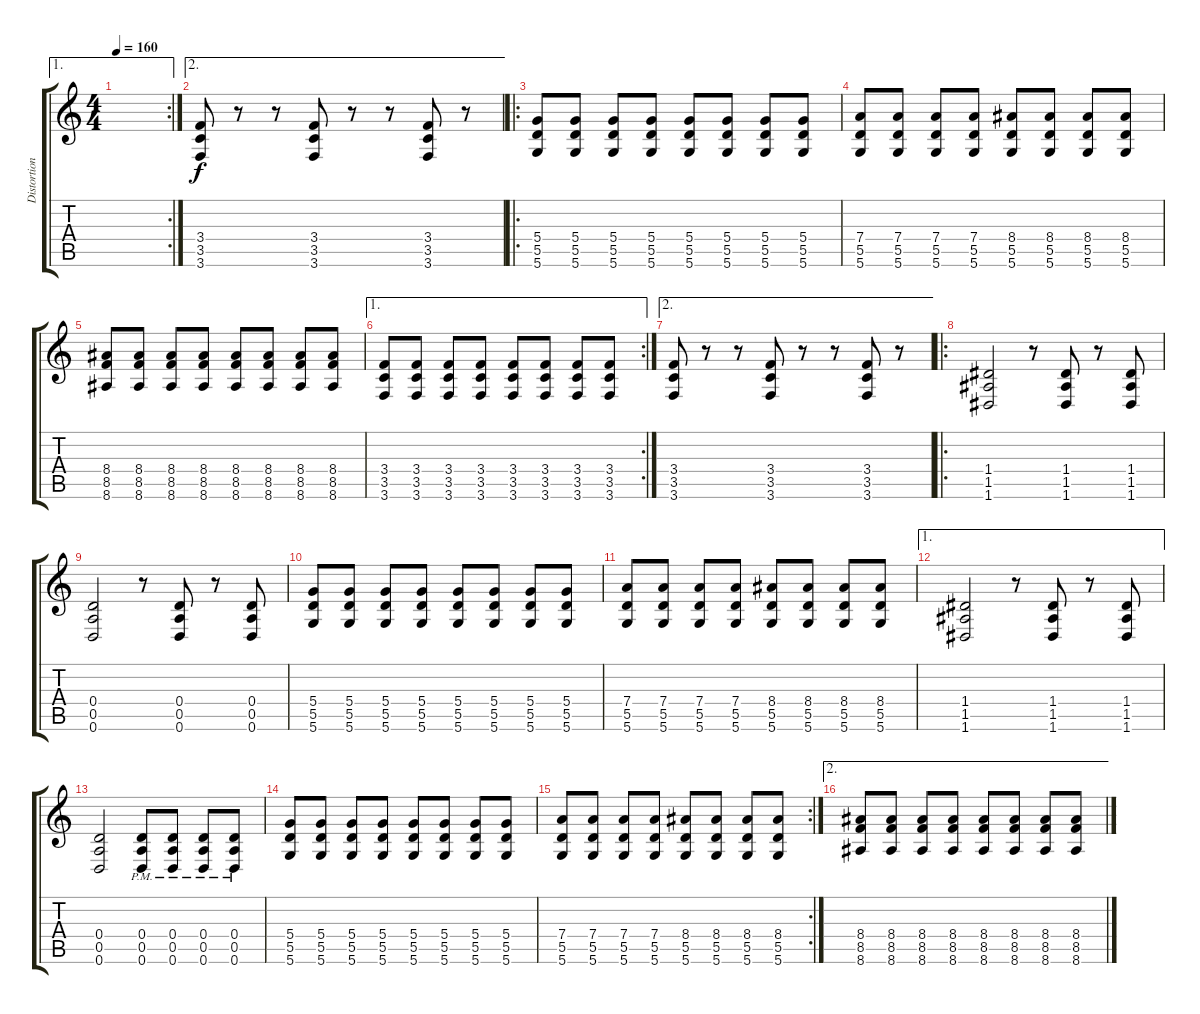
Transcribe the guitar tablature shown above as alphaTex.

\track ("Distortion" "Distortion") {instrument distortionguitar}
\staff {score tabs}
\tuning (E4 B3 G3 D3 A2 D2) {hide}
\ae 1
\rc 2
\ts (4 4)
\tempo 160
\clef g2
\ks c
|
\ae 2
(3.4 3.5 3.6).8 r.8 r.8 (3.4 3.5 3.6).8 r.8 r.8 (3.4 3.5 3.6).8 r.8 |
\ro
(5.4 5.5 5.6).8 (5.4 5.5 5.6).8 (5.4 5.5 5.6).8 (5.4 5.5 5.6).8 (5.4 5.5 5.6).8 (5.4 5.5 5.6).8 (5.4 5.5 5.6).8 (5.4 5.5 5.6).8 |
(7.4 5.5 5.6).8 (7.4 5.5 5.6).8 (7.4 5.5 5.6).8 (7.4 5.5 5.6).8 (8.4 5.5 5.6).8 (8.4 5.5 5.6).8 (8.4 5.5 5.6).8 (8.4 5.5 5.6).8 |
(8.4 8.5 8.6).8 (8.4 8.5 8.6).8 (8.4 8.5 8.6).8 (8.4 8.5 8.6).8 (8.4 8.5 8.6).8 (8.4 8.5 8.6).8 (8.4 8.5 8.6).8 (8.4 8.5 8.6).8 |
\ae 1
\rc 2
(3.4 3.5 3.6).8 (3.4 3.5 3.6).8 (3.4 3.5 3.6).8 (3.4 3.5 3.6).8 (3.4 3.5 3.6).8 (3.4 3.5 3.6).8 (3.4 3.5 3.6).8 (3.4 3.5 3.6).8 |
\ae 2
(3.4 3.5 3.6).8 r.8 r.8 (3.4 3.5 3.6).8 r.8 r.8 (3.4 3.5 3.6).8 r.8 |
\ro
(1.4 1.5 1.6).2 r.8 (1.4 1.5 1.6).8 r.8 (1.4 1.5 1.6).8 |
(0.4 0.5 0.6).2 r.8 (0.4 0.5 0.6).8 r.8 (0.4 0.5 0.6).8 |
(5.4 5.5 5.6).8 (5.4 5.5 5.6).8 (5.4 5.5 5.6).8 (5.4 5.5 5.6).8 (5.4 5.5 5.6).8 (5.4 5.5 5.6).8 (5.4 5.5 5.6).8 (5.4 5.5 5.6).8 |
(7.4 5.5 5.6).8 (7.4 5.5 5.6).8 (7.4 5.5 5.6).8 (7.4 5.5 5.6).8 (8.4 5.5 5.6).8 (8.4 5.5 5.6).8 (8.4 5.5 5.6).8 (8.4 5.5 5.6).8 |
\ae 1
(1.4 1.5 1.6).2 r.8 (1.4 1.5 1.6).8 r.8 (1.4 1.5 1.6).8 |
(0.4 0.5 0.6).2 (0.4{pm} 0.5 0.6).8 (0.4{pm} 0.5 0.6).8 (0.4 0.5{pm} 0.6).8 (0.4{pm} 0.5 0.6).8 |
(5.4 5.5 5.6).8 (5.4 5.5 5.6).8 (5.4 5.5 5.6).8 (5.4 5.5 5.6).8 (5.4 5.5 5.6).8 (5.4 5.5 5.6).8 (5.4 5.5 5.6).8 (5.4 5.5 5.6).8 |
\rc 2
(7.4 5.5 5.6).8 (7.4 5.5 5.6).8 (7.4 5.5 5.6).8 (7.4 5.5 5.6).8 (8.4 5.5 5.6).8 (8.4 5.5 5.6).8 (8.4 5.5 5.6).8 (8.4 5.5 5.6).8 |
\ae 2
(8.4 8.5 8.6).8 (8.4 8.5 8.6).8 (8.4 8.5 8.6).8 (8.4 8.5 8.6).8 (8.4 8.5 8.6).8 (8.4 8.5 8.6).8 (8.4 8.5 8.6).8 (8.4 8.5 8.6).8
